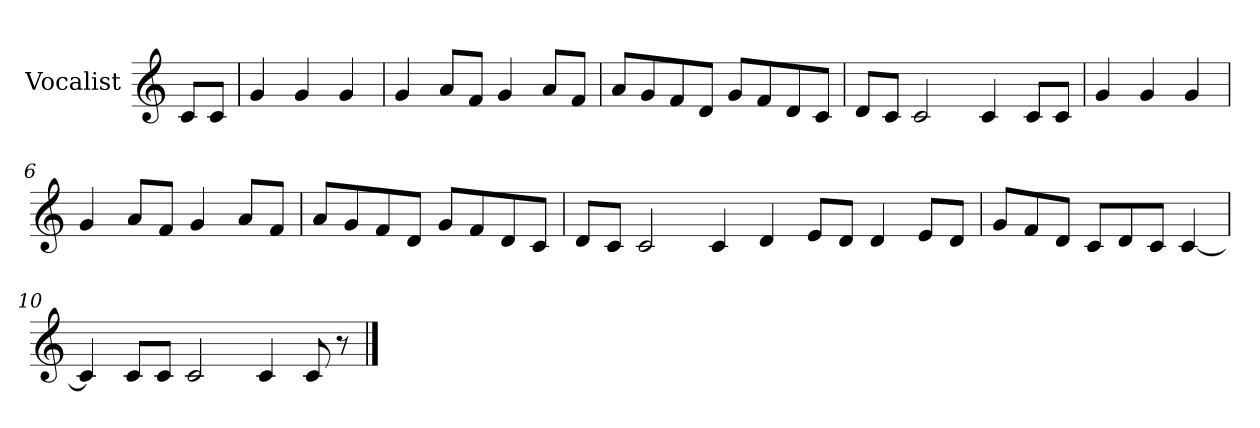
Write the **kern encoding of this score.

**kern
*part1
*staff1
*I"Vocalist
*k[]
*C:
=
8cL
8cJ
=1
4g
4g
4g
=2
4g
8aL
8fJ
4g
8aL
8fJ
=3
8aL
8g
8f
8dJ
8gL
8f
8d
8cJ
=4
8dL
8cJ
2c
4c
8cL
8cJ
=5
4g
4g
4g
=6
4g
8aL
8fJ
4g
8aL
8fJ
=7
8aL
8g
8f
8dJ
8gL
8f
8d
8cJ
=8
8dL
8cJ
2c
4c
4d
8eL
8dJ
4d
8eL
8dJ
=9
8gL
8f
8dJ
8cL
8d
8cJ
[4c
=10
4c]
8cL
8cJ
2c
4c
8c
8r
==
*-
